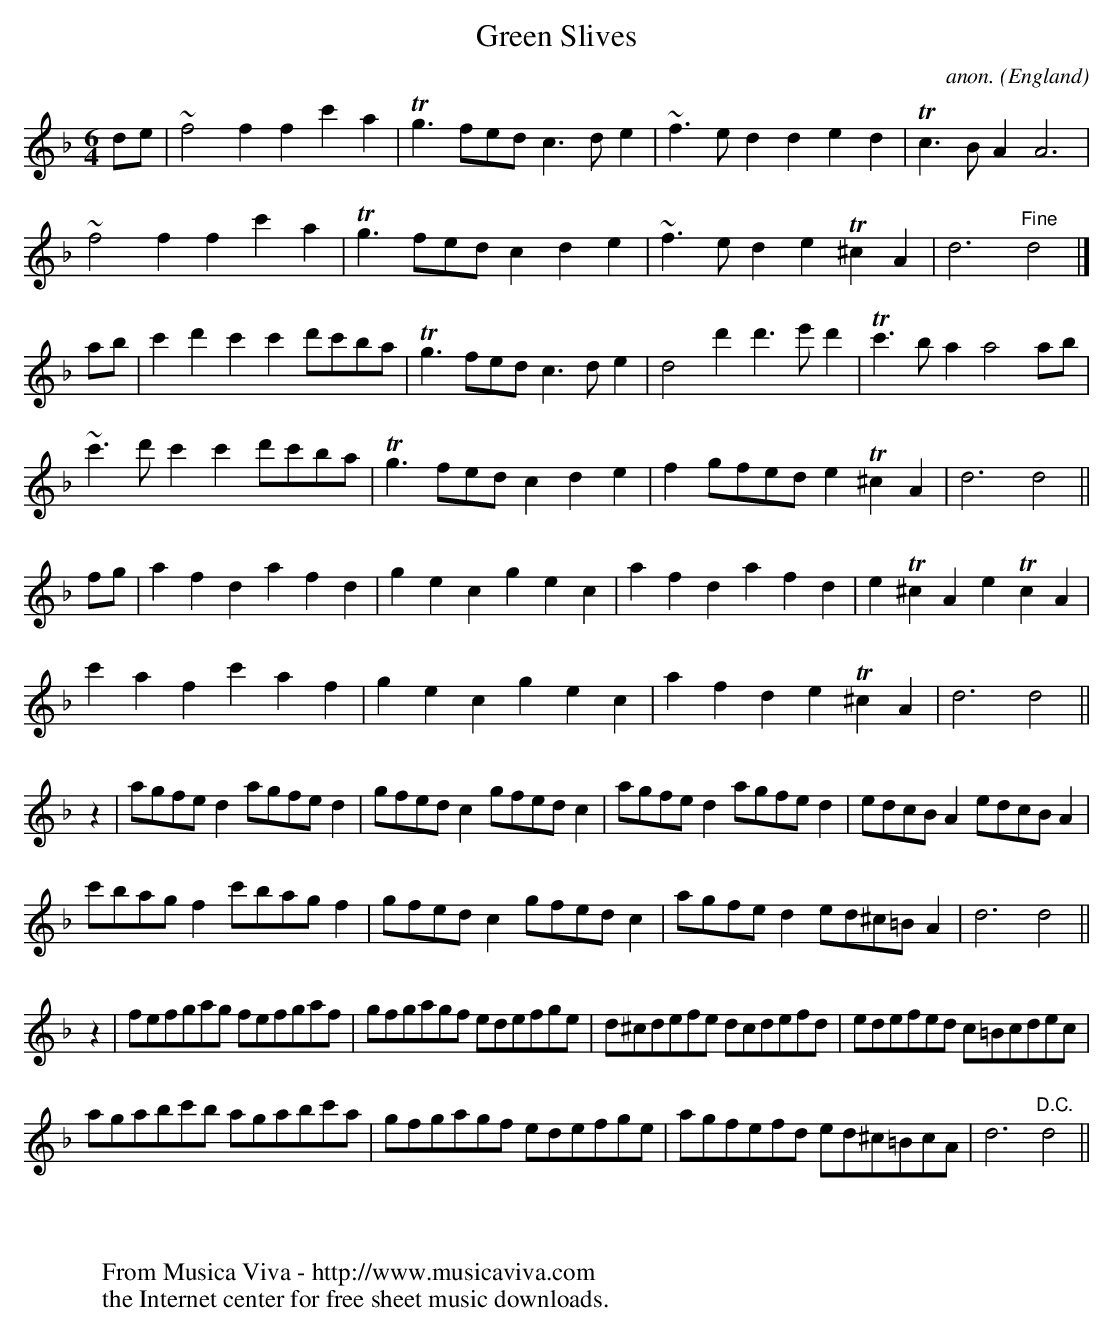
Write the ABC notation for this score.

X:1
T:Green Slives
C:anon.
O:England
M:6/4
L:1/8
K:Dm
de|~f4       f2  f2  c'2 a2|Tg3  fed  c3  d e2|~f3  e d2  d2   e2 d2 |Tc3    B A2 A6       |
   ~f4       f2  f2  c'2 a2|Tg3  fed  c2 d2 e2|~f3  e d2  e2 T^c2 A2 | d6   "Fine"d4      |]
ab| c'2 d'2  c'2 c'2 d'c'ba|Tg3  fed  c3  d e2| d4    d'2 d'3  e' d'2|Tc'3   b a2 a4     ab|
   ~c'3   d' c'2 c'2 d'c'ba|Tg3  fed  c2 d2 e2| f2 gfed   e2 T^c2 A2 | d6         d4      ||
fg| a2  f2   d2  a2  f2  d2| g2 e2 c2 g2 e2 c2| a2 f2 d2  a2   f2 d2 | e2 T^c2 A2 e2 Tc2 A2|
    c'2 a2   f2  c'2 a2  f2| g2 e2 c2 g2 e2 c2| a2 f2 d2  e2 T^c2 A2 | d6         d4      ||
z2| agfe     d2  agfe    d2| gfed  c2 gfed  c2| agfe  d2  agfe    d2 | edcB    A2 edcB   A2|
    c'bag    f2  c'bag   f2| gfed  c2 gfed  c2| agfe  d2  ed^c=B  A2 | d6         d4      ||
z2| fefgag       fefgaf    | gfgagf   edefge  | d^cdefe   dcdefd     | edefed     c=Bcdec  |
    agabc'b      agabc'a   | gfgagf   edefge  | agfefd    ed^c=BcA   | d6   "D.C."d4      ||
W:
W:
W:  From Musica Viva - http://www.musicaviva.com
W:  the Internet center for free sheet music downloads.
